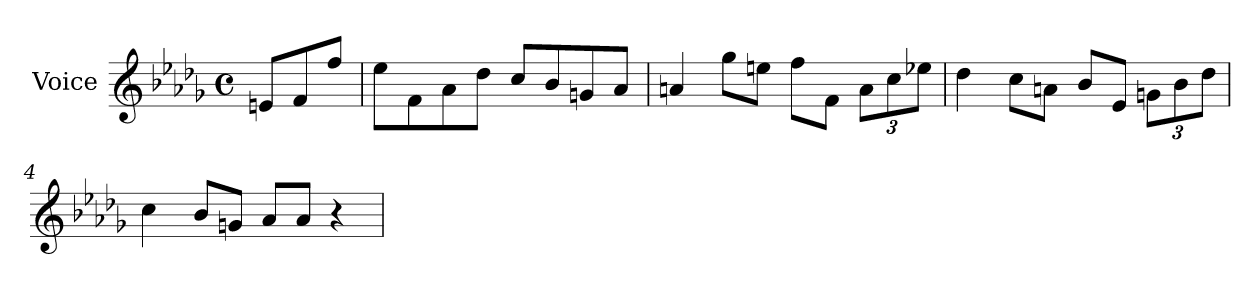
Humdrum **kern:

**kern
*part1
*staff1
*I"Voice
*I'Voice
*clefG2
*k[b-e-a-d-g-]
*M4/4
*met(c)
=
8en/L
8f/
8ff/J
=1
8ee-\L
8f\
8a-\
8dd-\J
8cc/L
8b-/
8gn/
8a-/J
=2
4an/
8gg-\L
8een\J
8ff\L
8f\J
12a\L
12cc\
12ee-X\J
=3
4dd-\
8cc\L
8an\J
8b-/L
8e-/J
12gn\L
12b-\
12dd-\J
=4
4cc\
8b-/L
8gn/J
8a-/L
8a-/J
4r
=
*-
